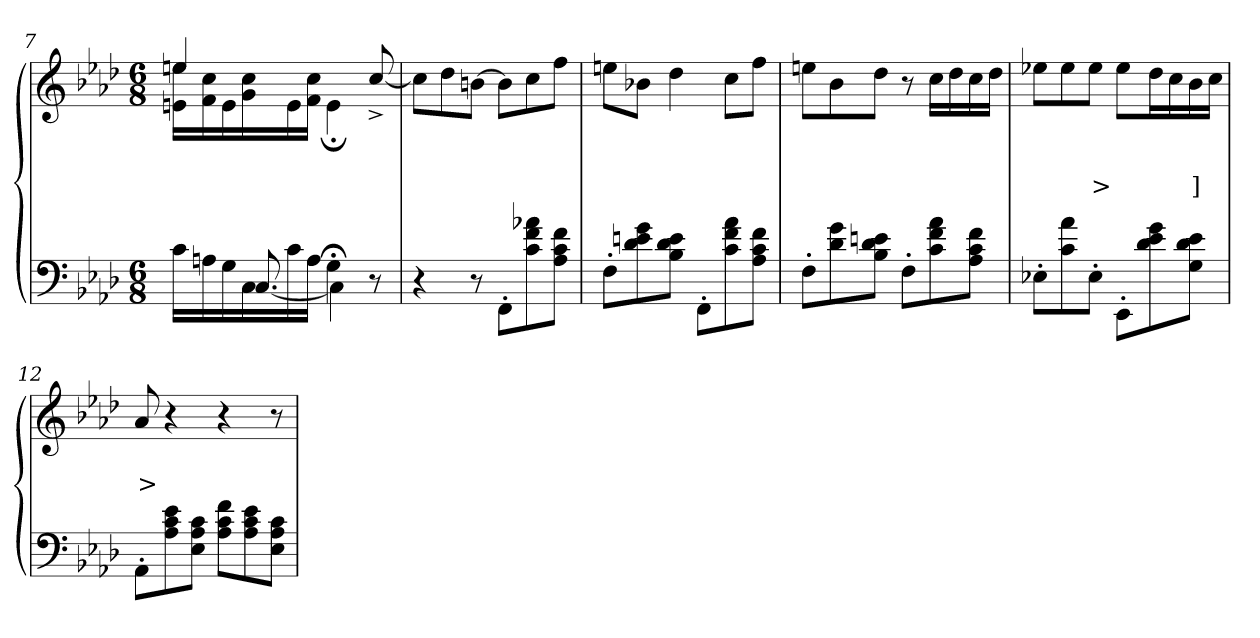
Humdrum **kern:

**kern	**kern	**text	**text
*part2	*part1	*part1	*part1
*staff2	*staff1	*staff1	*staff1
*clefF4	*clefG2	*	*
*k[b-e-a-d-]	*k[b-e-a-d-]	*	*
*M6/8	*M6/8	*	*
=7	=7	=7	=7
*^	*^	*	*
16c\LL	8.ryy	4een	16ee 16enLL	.	.
16An	.	.	16cc 16f	.	.
16G	.	.	16e	.	.
16C	[8.C/	.	16cc 16g	.	.
16c	.	4.ryy	16e	.	.
16AJJ	.	.	16cc 16fJJ	.	.
4G;<\	4C\]	.	4e;<\	.	.
8r	8ryy	[8cc^>/	8ryy	.	.
*v	*v	*	*	*	*
*	*v	*v	*	*
=8	=8	=8	=8
4r	8ccL]	.	.
.	8dd-	.	.
8r	[8bnJ	.	.
8FF'>L	8bL]	.	.
8a-X 8f 8c	8cc	.	.
8f 8c 8A-J	8ffJ	.	.
=9	=9	=9	=9
8F'>L	8eenL	.	.
8g 8en 8d-	8b-XJ	.	.
8e 8d- 8B-J	4dd-	.	.
8FF'>L	.	.	.
8a- 8f 8c	8ccL	.	.
8f 8c 8A-J	8ffJ	.	.
=10	=10	=10	=10
8F'>L	8eenL	.	.
8g 8d-	8b-	.	.
8en 8d- 8B-J	8dd-J	.	.
8F'>L	8r	.	.
8a- 8f 8c	16ccLL	.	.
.	16dd-	.	.
8f 8c 8A-J	16cc	.	.
.	16dd-JJ	.	.
=11	=11	=11	=11
8E-X'>L	8ee-XL	.	.
8a- 8c	8ee-	.	.
8E-'>J	8ee-J	.	>
8EE-'>L	8ee-L	.	.
8g 8e- 8d-	16dd-L	.	.
.	16cc	.	.
8e- 8d- 8GJ	16b-	.	]
.	16ccJJ	.	.
=12	=12	=12	=12
8AA-'>L	8a-	.	>
8e- 8c 8A-	4r	.	.
8c 8A- 8E-J	.	.	.
8f 8c 8A-L	4r	.	.
8e- 8c 8A-	.	.	.
8c 8A- 8E-J	8r	.	]
=	=	=	=
*-	*-	*-	*-
